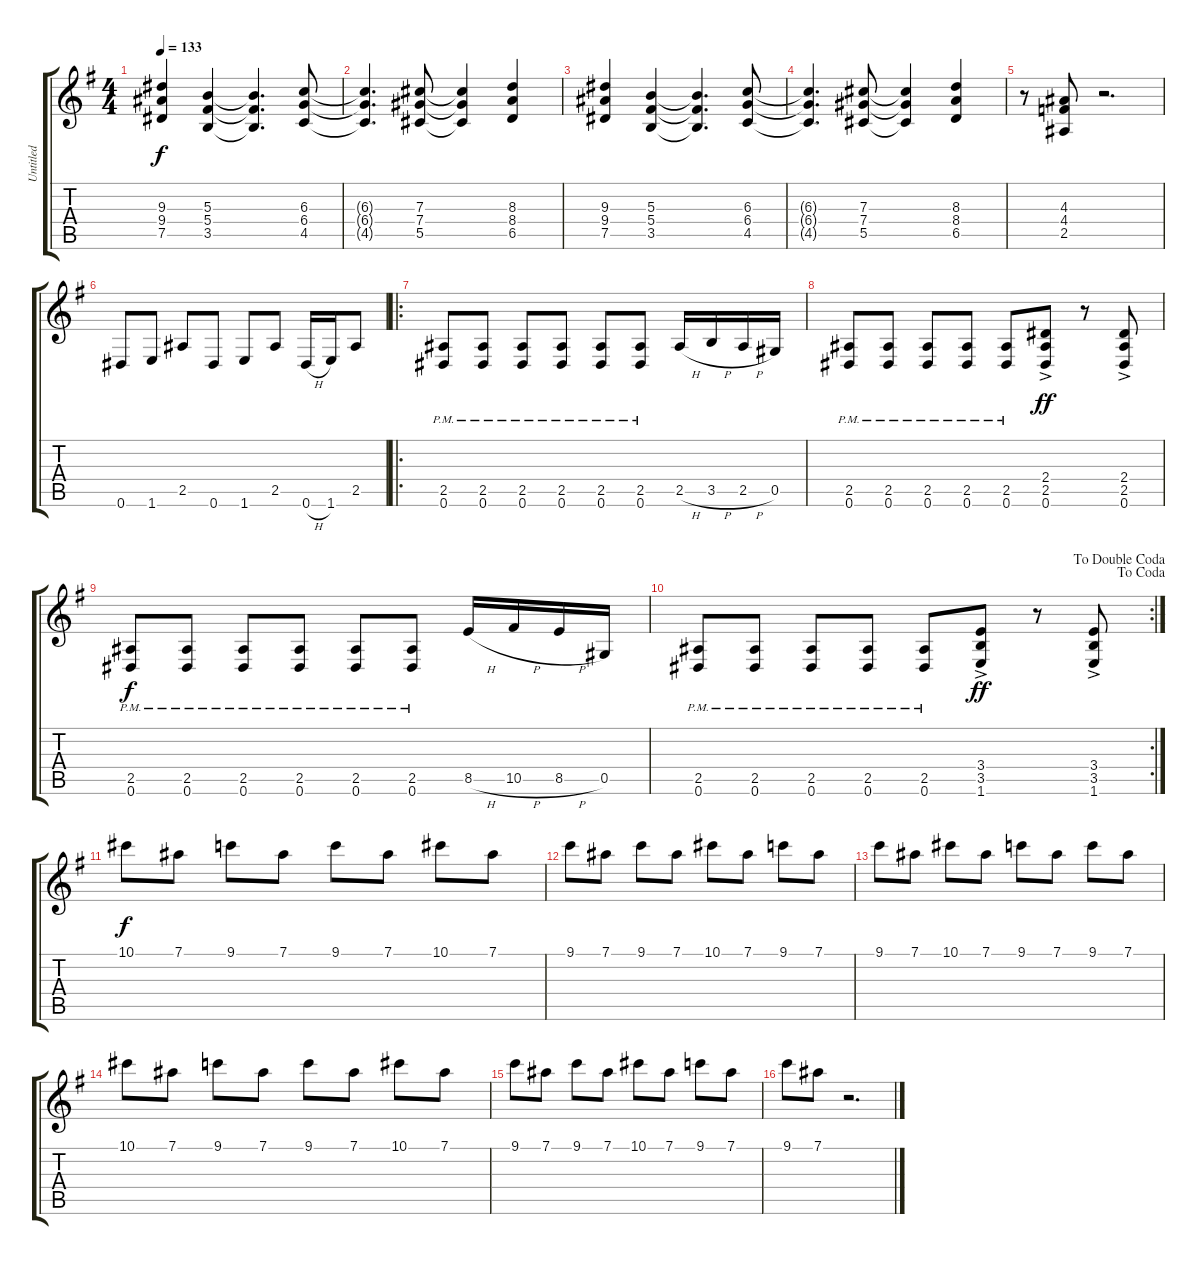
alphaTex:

\track ("Untitled" "Untitled") {instrument distortionguitar}
\staff {score tabs}
\tuning (Eb4 Bb3 Gb3 Db3 Ab2 Eb2) {hide}
\ts (4 4)
\tempo 133
\clef g2
\ks g
(9.3 9.4 7.5).4{dy f} (5.3 5.4 3.5).4 (5.3{t} 5.4{t} 3.5{t}).4{d} (6.3 6.4 4.5).8 |
(6.3{t} 6.4{t} 4.5{t}).4{d} (7.3 7.4 5.5).8 (7.3{t} 7.4{t} 5.5{t}).4 (8.3 8.4 6.5).4 |
(9.3 9.4 7.5).4 (5.3 5.4 3.5).4 (5.3{t} 5.4{t} 3.5{t}).4{d} (6.3 6.4 4.5).8 |
(6.3{t} 6.4{t} 4.5{t}).4{d} (7.3 7.4 5.5).8 (7.3{t} 7.4{t} 5.5{t}).4 (8.3 8.4 6.5).4 |
r.8 (4.3 4.4 2.5).8 r.2{d} |
0.6.8 1.6.8 2.5.8 0.6.8 1.6.8 2.5.8 0.6{h}.16 1.6.16 2.5.8 |
\ro
(2.5{pm} 0.6{pm}).8 (2.5{pm} 0.6{pm}).8 (2.5{pm} 0.6{pm}).8 (2.5{pm} 0.6{pm}).8 (2.5{pm} 0.6{pm}).8 (2.5{pm} 0.6{pm}).8 2.5{h}.16 3.5{h}.16 2.5{h}.16 0.5.16 |
(2.5{pm} 0.6{pm}).8 (2.5{pm} 0.6{pm}).8 (2.5{pm} 0.6{pm}).8 (2.5{pm} 0.6{pm}).8 (2.5{pm} 0.6{pm}).8 (2.4{ac} 2.5{ac} 0.6{ac}).8{dy ff} r.8 (2.4{ac} 2.5{ac} 0.6{ac}).8 |
(2.5{pm} 0.6{pm}).8{dy f} (2.5{pm} 0.6{pm}).8 (2.5{pm} 0.6{pm}).8 (2.5{pm} 0.6{pm}).8 (2.5{pm} 0.6{pm}).8 (2.5{pm} 0.6{pm}).8 8.5{h}.16 10.5{h}.16 8.5{h}.16 0.5.16 |
\rc 2
\jump dacoda
\jump dadoublecoda
(2.5{pm} 0.6{pm}).8 (2.5{pm} 0.6{pm}).8 (2.5{pm} 0.6{pm}).8 (2.5{pm} 0.6{pm}).8 (2.5{pm} 0.6{pm}).8 (3.4{ac} 3.5{ac} 1.6{ac}).8{dy ff} r.8 (3.4{ac} 3.5{ac} 1.6{ac}).8 |
10.1.8{dy f} 7.1.8 9.1.8 7.1.8 9.1.8 7.1.8 10.1.8 7.1.8 |
9.1.8 7.1.8 9.1.8 7.1.8 10.1.8 7.1.8 9.1.8 7.1.8 |
9.1.8 7.1.8 10.1.8 7.1.8 9.1.8 7.1.8 9.1.8 7.1.8 |
10.1.8 7.1.8 9.1.8 7.1.8 9.1.8 7.1.8 10.1.8 7.1.8 |
9.1.8 7.1.8 9.1.8 7.1.8 10.1.8 7.1.8 9.1.8 7.1.8 |
9.1.8 7.1.8 r.2{d}
